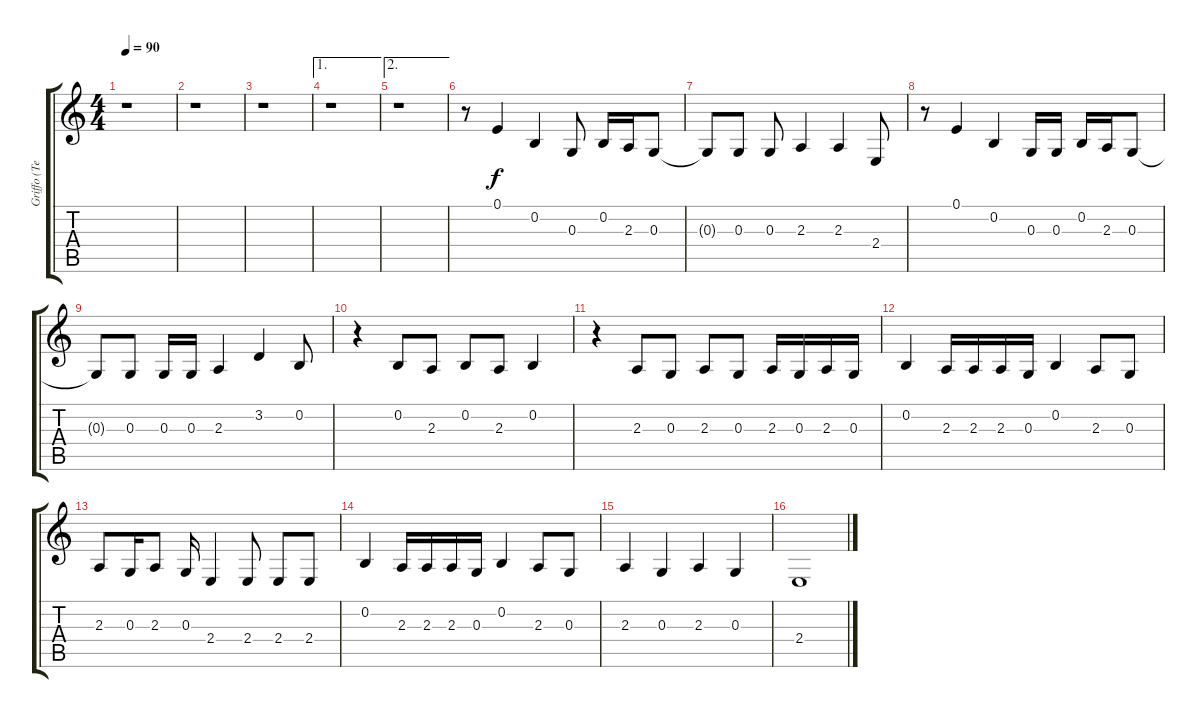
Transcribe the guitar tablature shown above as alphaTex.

\track ("Griffo (Teclados)" "Griffo (Te") {instrument electricgrandpiano}
\staff {score tabs}
\tuning (E4 B3 G3 D3 A2 E2) {hide}
\ts (4 4)
\tempo 90
\clef g2
\ks c
r.1{dy f instrument electricgrandpiano} |
r.1 |
r.1 |
\ae 1
r.1 |
\ae 2
r.1 |
r.8 0.1.4 0.2.4 0.3.8 0.2.16 2.3.16 0.3.8 |
0.3{t}.8 0.3.8 0.3.8 2.3.4 2.3.4 2.4.8 |
r.8 0.1.4 0.2.4 0.3.16 0.3.16 0.2.16 2.3.16 0.3.8 |
0.3{t}.8 0.3.8 0.3.16 0.3.16 2.3.4 3.2.4 0.2.8 |
r.4 0.2.8 2.3.8 0.2.8 2.3.8 0.2.4 |
r.4 2.3.8 0.3.8 2.3.8 0.3.8 2.3.16 0.3.16 2.3.16 0.3.16 |
0.2.4 2.3.16 2.3.16 2.3.16 0.3.16 0.2.4 2.3.8 0.3.8 |
2.3.8 0.3.16 2.3.8 0.3.16 2.4.4 2.4.8 2.4.8 2.4.8 |
0.2.4 2.3.16 2.3.16 2.3.16 0.3.16 0.2.4 2.3.8 0.3.8 |
2.3.4 0.3.4 2.3.4 0.3.4 |
2.4.1
